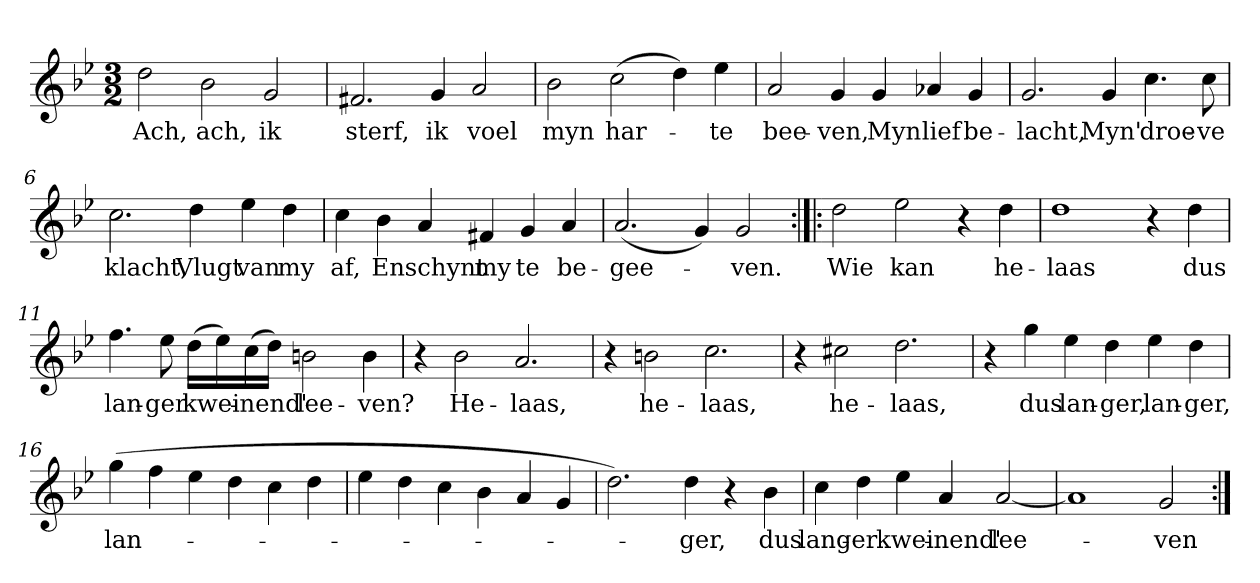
**kern	**text
*part1	*part1
*staff1	*staff1
*clefG2	*
*k[b-e-]	*
*g:	*
*M3/2	*
*MM120	*
=1	=1
2dd	Ach,
2b-	ach,
2g	ik
=2	=2
2.f#X	sterf,
4g	ik
2a	voel
=3	=3
2b-	myn
(2cc	har-
4dd)	.
4ee-	-te
=4	=4
2a	bee-
4g	-ven,
4g	Myn
4a-X	lief
4g	be-
=5	=5
2.g	-lacht,
4g	Myn'
4.cc	droe-
8cc	-ve
=6	=6
2.cc	klacht,
4dd	Vlugt
4ee-	van
4dd	my
=7	=7
4cc	af,
4b-	En
4a	schynt
4f#X	my
4g	te
4a	be-
=8	=8
(2.a	-gee-
4g)	.
2g	-ven.
=9:|!|:	=9:|!|:
2dd	Wie
2ee-	kan
4r	.
4dd	he-
=10	=10
1dd	-laas
4r	.
4dd	dus
=11	=11
4.ff	lan-
8ee-	-ger
(16dd\LL	kwei-
16ee-\)	.
(16cc\	-nend'
16dd\JJ)	.
2bn	lee-
4b	-ven?
=12	=12
4r	.
2b-	He-
2.a	-laas,
=13	=13
4r	.
2bn	he-
2.cc	-laas,
=14	=14
4r	.
2cc#X	he-
2.dd	-laas,
=15	=15
4r	.
4gg	dus
4ee-	lan-
4dd	-ger,
4ee-	lan-
4dd	-ger,
=16	=16
(4gg	lan-
4ff	.
4ee-	.
4dd	.
4cc	.
4dd	.
=17	=17
4ee-	.
4dd	.
4cc	.
4b-	.
4a	.
4g	.
=18	=18
2.dd)	.
4dd	-ger,
4r	.
4b-	dus
=19	=19
4cc	lang-
4dd	-er
4ee-	kwei-
4a	-nend'
[2a	lee-
=20	=20
1a]	.
2g	-ven
=:|!	=:|!
*-	*-
